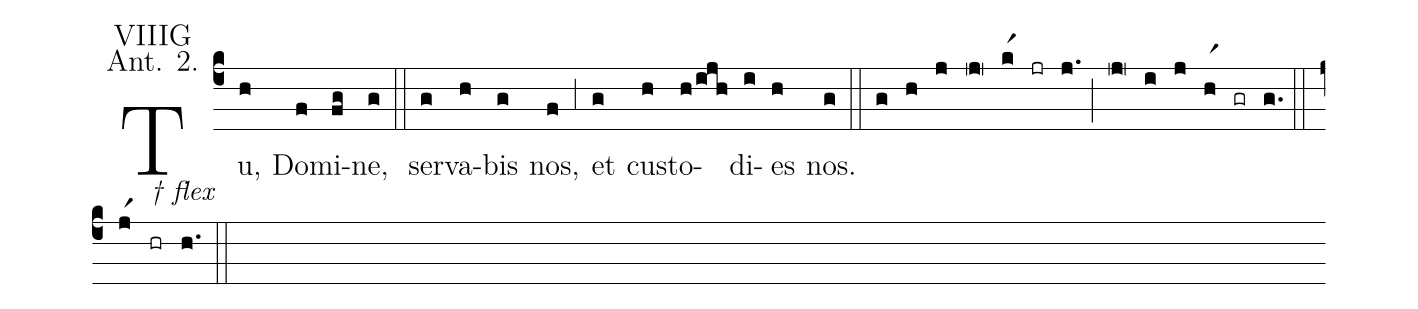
annotation: VIIIG;
annotation: Ant. 2.;
%%
(c4)Tu,(h) Do(f)mi(fg)ne,(g) (::) ser(g)va(h)bis(g) nos,(f) (;3) et(g) cu(h)sto(h/ijh)di(i)es(h) nos.(g) (::)
(g) (h) (j) (jR) (kr1) (jr) (j.) (;)
(jR) (i) (j) (hr1) (gr) (g.) (::)
(jr1) (hr[alt:† flex]) (h.) (::)
